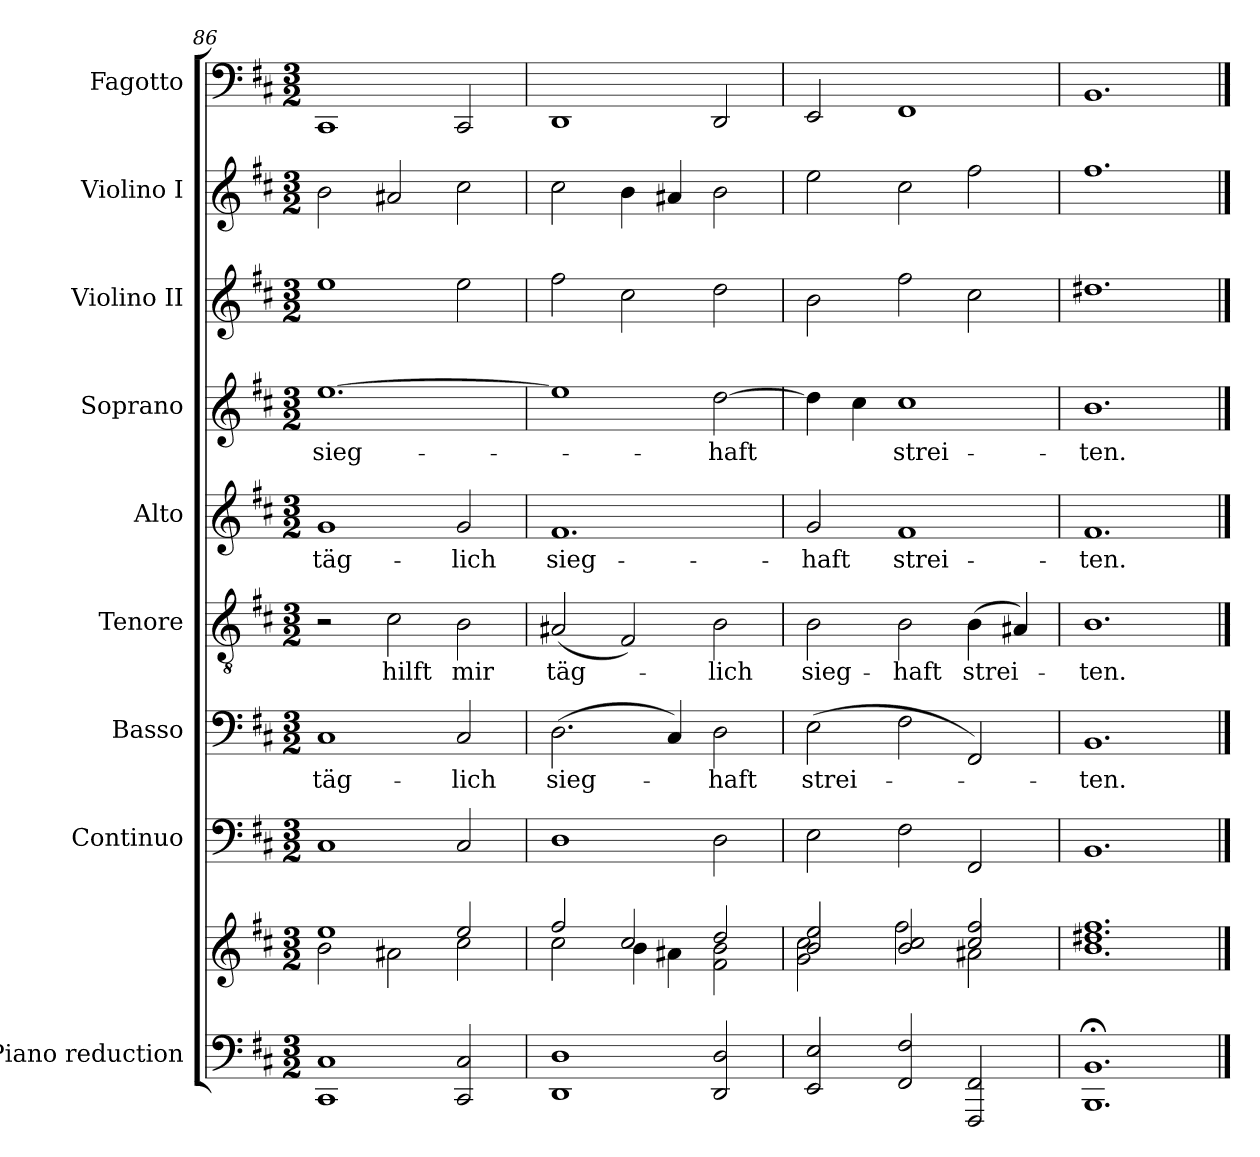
**kern	**kern	**kern	**kern	**text	**kern	**text	**kern	**text	**kern	**text	**kern	**kern	**kern
*part9	*part9	*part8	*part7	*part7	*part6	*part6	*part5	*part5	*part4	*part4	*part3	*part2	*part1
*staff10	*staff9	*staff8	*staff7	*staff7	*staff6	*staff6	*staff5	*staff5	*staff4	*staff4	*staff3	*staff2	*staff1
*I"Piano reduction	*	*I"Continuo	*I"Basso	*	*I"Tenore	*	*I"Alto	*	*I"Soprano	*	*I"Violino II	*I"Violino I	*I"Fagotto
*I'Pno	*	*	*	*	*	*	*	*	*	*	*I'Vln	*I'Vln	*
!!LO:PB:g=z
*clefF4	*clefG2	*clefF4	*clefF4	*	*clefGv2	*	*clefG2	*	*clefG2	*	*clefG2	*clefG2	*clefF4
*k[f#c#]	*k[f#c#]	*k[f#c#]	*k[f#c#]	*	*k[f#c#]	*	*k[f#c#]	*	*k[f#c#]	*	*k[f#c#]	*k[f#c#]	*k[f#c#]
*M3/2	*M3/2	*M3/2	*M3/2	*	*M3/2	*	*M3/2	*	*M3/2	*	*M3/2	*M3/2	*M3/2
=86	=86	=86	=86	=86	=86	=86	=86	=86	=86	=86	=86	=86	=86
*	*^	*	*	*	*	*	*	*	*	*	*	*	*
!	!	!	!	!	!LO:LY:b	!	!	!	!LO:LY:b	!	!LO:LY:b	!	!	!
1CC# 1C#	1ee	2b\	1C#	1C#	täg-	2r	.	1g	täg-	[1.ee	sieg-	1ee	2b\	1CC#
!	!	!	!	!	!	!	!LO:LY:b	!	!	!	!	!	!	!
.	.	2a#X\	.	.	.	2c#\	hilft	.	.	.	.	.	2a#X/	.
!	!	!	!	!	!LO:LY:b	!	!LO:LY:b	!	!LO:LY:b	!	!	!	!	!
2CC#/ 2C#/	2ee/	2cc#\	2C#/	2C#/	-lich	2B\	mir	2g/	lich	.	.	2ee\	2cc#\	2CC#/
=87	=87	=87	=87	=87	=87	=87	=87	=87	=87	=87	=87	=87	=87	=87
!	!	!	!	!	!LO:LY:b	!	!LO:LY:b	!	!LO:LY:b	!	!	!	!	!
1DD 1D	2ff#/	2cc#\	1D	(2.D\	sieg-	(2A#X/	täg-	1.f#	sieg-	1ee]	.	2ff#\	2cc#\	1DD
.	2cc#/	4b\	.	.	.	2F#/)	.	.	.	.	.	2cc#\	4b\	.
.	.	4a#X\	.	4C#/)	.	.	.	.	.	.	.	.	4a#X/	.
!	!	!	!	!	!LO:LY:b	!	!LO:LY:b	!	!	!	!LO:LY:b	!	!	!
2DD/ 2D/	2dd/	2f#!\ 2b\	2D\	2D\	-haft	2B\	lich	.	.	[2dd\	-haft	2dd\	2b\	2DD/
=88	=88	=88	=88	=88	=88	=88	=88	=88	=88	=88	=88	=88	=88	=88
!	!	!	!	!	!LO:LY:b	!	!LO:LY:b	!	!LO:LY:b	!	!	!	!	!
2EE/ 2E/	2b/ 2ee/	2g!\ 2cc#\	2E\	(2E\	strei-	2B\	sieg-	2g/	-haft	4dd\]	.	2b\	2ee\	2EE/
.	.	.	.	.	.	.	.	.	.	4cc#\	.	.	.	.
!	!	!	!	!	!	!	!LO:LY:b	!	!LO:LY:b	!	!LO:LY:b	!	!	!
2FF#/ 2F#/	2b!/ 2cc#/	2ff#\	2F#\	2F#\	.	2B\	haft	1f#	strei-	1cc#	strei-	2ff#\	2cc#\	1FF#
!	!	!	!	!	!	!	!LO:LY:b	!	!	!	!	!	!	!
2FFF#/ 2FF#/	2cc#/ 2ff#/	2a#X!\	2FF#/	2FF#/)	.	(4B\	strei-	.	.	.	.	2cc#\	2ff#\	.
.	.	.	.	.	.	4A#X/)	.	.	.	.	.	.	.	.
=89	=89	=89	=89	=89	=89	=89	=89	=89	=89	=89	=89	=89	=89	=89
!	!	!	!	!	!LO:LY:b	!	!LO:LY:b	!	!LO:LY:b	!	!LO:LY:b	!	!	!
1.BBB;< 1.BB;<	1.dd#X> 1.ff#>	1.b!	1.BB	1.BB>	-ten.	1.B>	ten.	1.f#>	-ten.	1.b>	-ten.	1.dd#X>	1.ff#>	1.BB>
*	*v	*v	*	*	*	*	*	*	*	*	*	*	*	*
==	==	==	==	==	==	==	==	==	==	==	==	==	==
*-	*-	*-	*-	*-	*-	*-	*-	*-	*-	*-	*-	*-	*-
